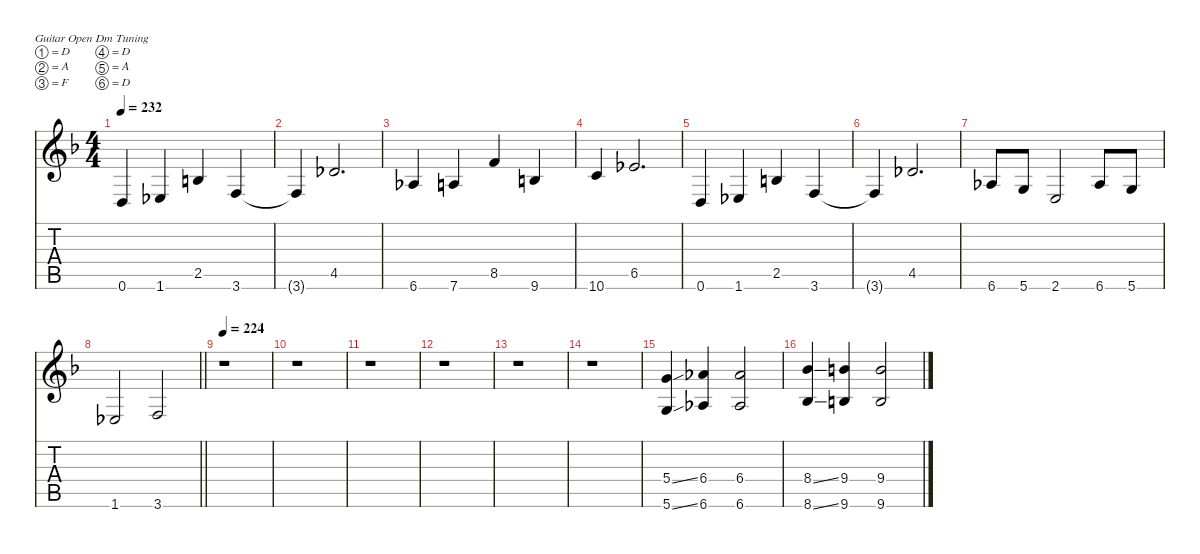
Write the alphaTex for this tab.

\hideDynamics
\bracketExtendMode nobrackets
\singleTrackTrackNamePolicy hidden
\multiTrackTrackNamePolicy hidden
\firstSystemTrackNameMode fullname
\firstSystemTrackNameOrientation horizontal
\otherSystemsTrackNameOrientation horizontal
\track ("Guitar 1" "E-Gt") {defaultSystemsLayout 16 instrument distortionguitar}
\staff {score tabs}
\tuning (D4 A3 F3 D3 A2 D2)
\ts (4 4)
\tempo 232
\clef g2
\ks dminor
0.6{acc forcenatural}.4{dy f beam Up} 1.6{acc b}.4{beam Up} 2.5{acc forcenatural}.4{beam Up} 3.6{acc forcenatural}.4{beam Up} |
3.6{t acc forcenatural}.4{beam Up} 4.5{acc b}.2{d beam Up} |
6.6{acc b}.4{beam Up} 7.6{acc forcenatural}.4{beam Up} 8.5{acc forcenatural}.4{beam Up} 9.6{acc forcenatural}.4{beam Up} |
10.6{acc forcenatural}.4{beam Up} 6.5{acc b}.2{d beam Up} |
0.6{acc forcenatural}.4{beam Up} 1.6{acc b}.4{beam Up} 2.5{acc forcenatural}.4{beam Up} 3.6{acc forcenatural}.4{beam Up} |
3.6{t acc forcenatural}.4{beam Up} 4.5{acc b}.2{d beam Up} |
6.6{acc b}.8{beam Up} 5.6{acc forcenatural}.8{beam Up} 2.6{acc forcenatural}.2{beam Up} 6.6{acc b}.8{beam Up} 5.6{acc forcenatural}.8{beam Up} |
\barLineRight lightlight
1.6{acc b}.2{beam Up} 3.6{acc forcenatural}.2{beam Up} |
\tempo 224
r.1{beam Down} |
r.1{beam Down} |
r.1{beam Down} |
r.1{beam Down} |
r.1{beam Down} |
r.1{beam Down} |
(5.4{ss acc forcenatural} 5.6{ss acc forcenatural}).4{dy ppp beam Up} (6.4{acc b} 6.6{acc b}).4{beam Up} (6.4{acc b} 6.6{acc b}).2{beam Up} |
(8.4{ss acc b} 8.6{ss acc b}).4{beam Up} (9.4{acc forcenatural} 9.6{acc forcenatural}).4{beam Up} (9.4{acc forcenatural} 9.6{acc forcenatural}).2{beam Up}
